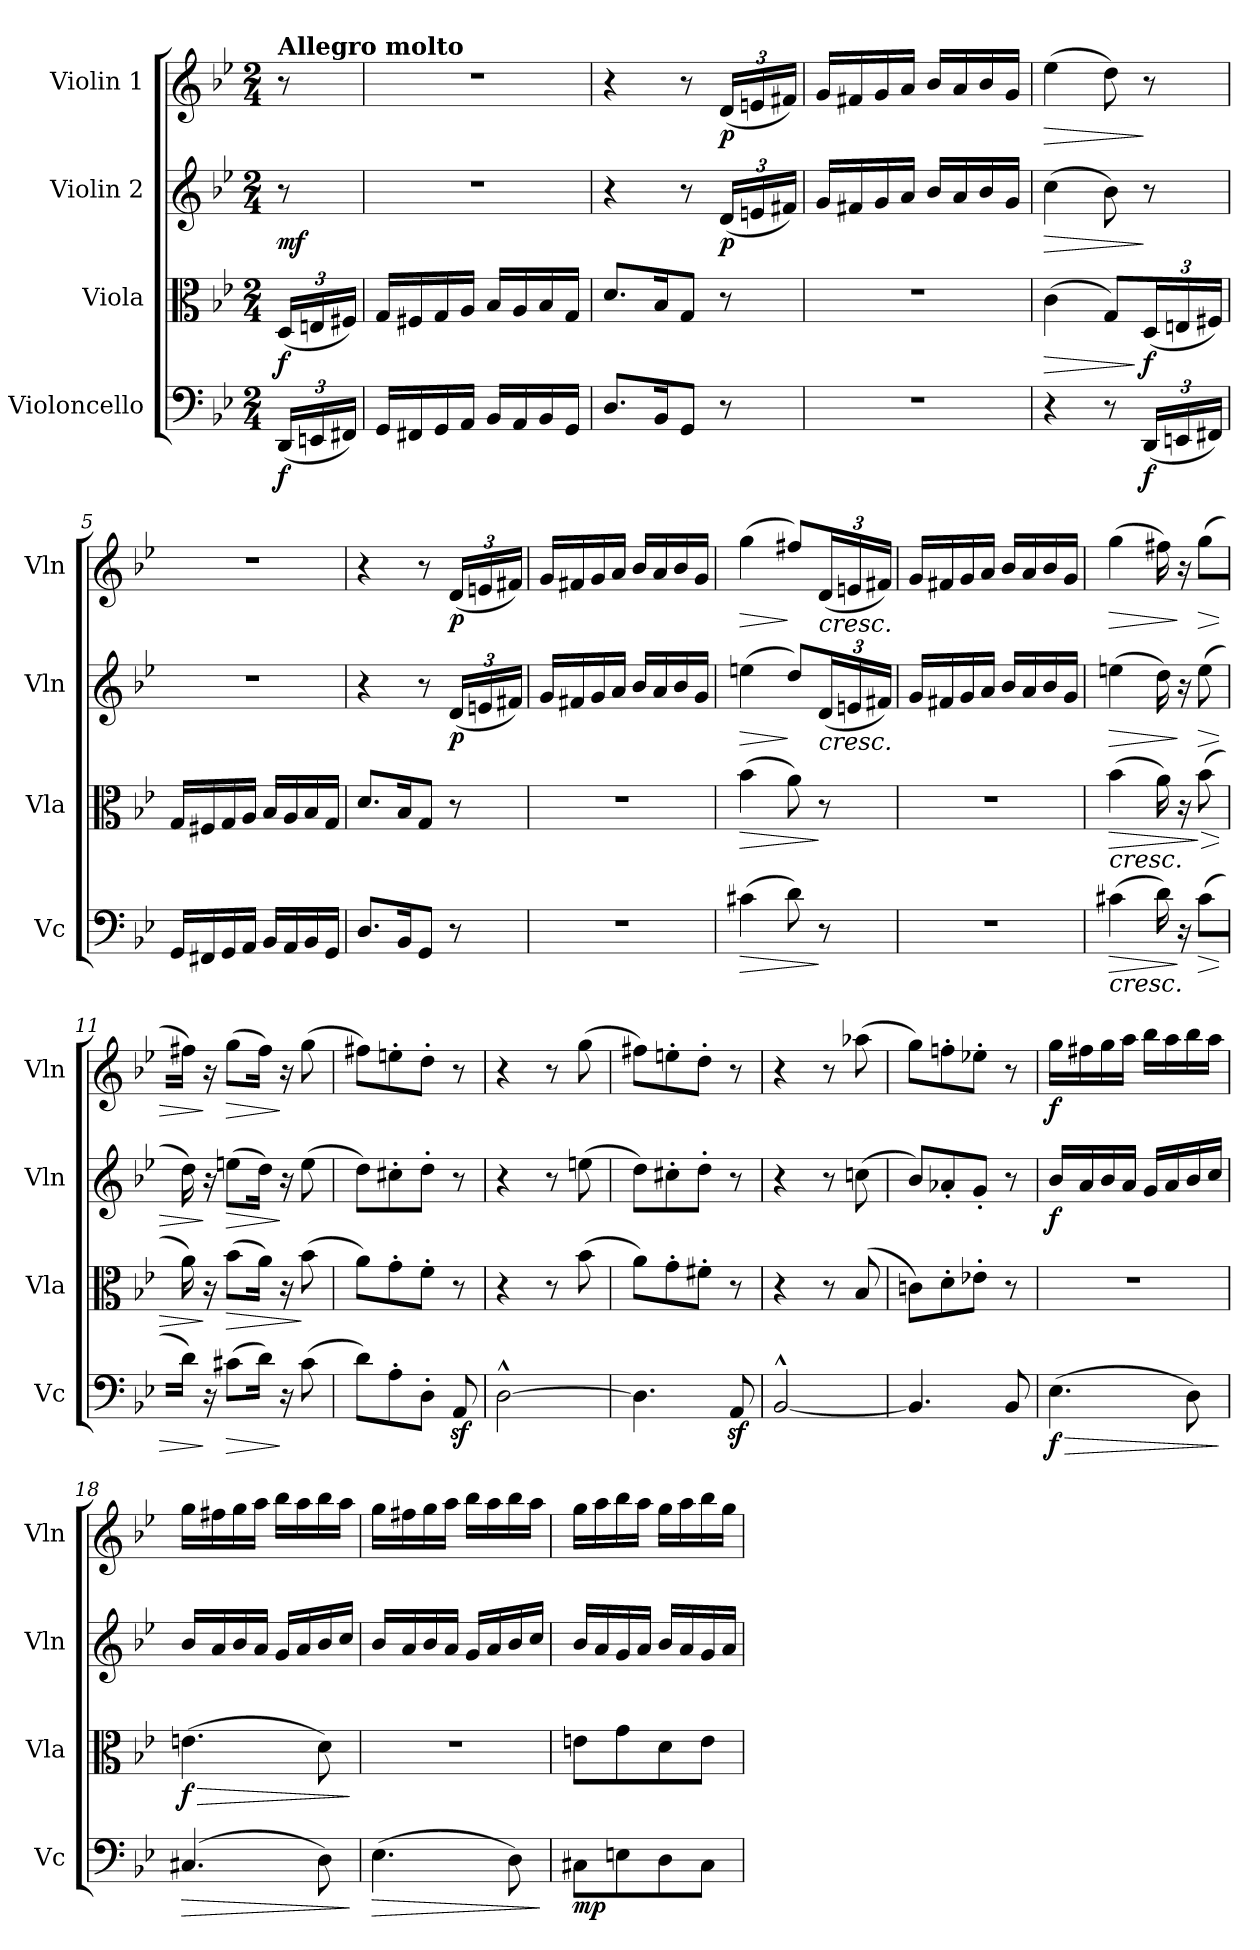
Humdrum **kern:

**kern	**dynam	**kern	**dynam	**kern	**dynam	**kern	**dynam
*part4	*part4	*part3	*part3	*part2	*part2	*part1	*part1
*staff4	*staff4	*staff3	*staff3	*staff2	*staff2	*staff1	*staff1
*I"Violoncello	*	*I"Viola	*	*I"Violin 2	*	*I"Violin 1	*
*I'Vc	*	*I'Vla	*	*I'Vln	*	*I'Vln	*
*clefF4	*	*clefC3	*	*clefG2	*	*clefG2	*
*k[b-e-]	*	*k[b-e-]	*	*k[b-e-]	*	*k[b-e-]	*
*M2/4	*	*M2/4	*	*M2/4	*	*M2/4	*
*Xbrackettup	*	*Xbrackettup	*	*	*	*	*
=	=	=	=	=	=	=	=
!	!	!	!	!	!	!LO:TX:a:B:t=Allegro molto	!
!	!LO:DY:b	!	!LO:DY:b	!	!LO:DY:b	!	!
(<24DD/LL	f	(<24D/LL	f	8r	mf	8r	.
24EEn/	.	24En/	.	.	.	.	.
24FF#X/JJ)	.	24F#X/JJ)	.	.	.	.	.
=1	=1	=1	=1	=1	=1	=1	=1
16GG/LL	.	16G/LL	.	2r	.	2r	.
16FF#X/	.	16F#X/	.	.	.	.	.
16GG/	.	16G/	.	.	.	.	.
16AA/JJ	.	16A/JJ	.	.	.	.	.
16BB-/LL	.	16B-/LL	.	.	.	.	.
16AA/	.	16A/	.	.	.	.	.
16BB-/	.	16B-/	.	.	.	.	.
16GG/JJ	.	16G/JJ	.	.	.	.	.
=2	=2	=2	=2	=2	=2	=2	=2
8.D/L	.	8.d/L	.	4r	.	4r	.
16BB-/K	.	16B-/K	.	.	.	.	.
8GG/J	.	8G/J	.	8r	.	8r	.
*	*	*	*	*Xbrackettup	*	*Xbrackettup	*
!	!	!	!	!	!LO:DY:b	!	!LO:DY:b
8r	.	8r	.	(<24d/LL	p	(<24d/LL	p
.	.	.	.	24en/	.	24en/	.
.	.	.	.	24f#X/JJ)	.	24f#X/JJ)	.
=3	=3	=3	=3	=3	=3	=3	=3
2r	.	2r	.	16g/LL	.	16g/LL	.
.	.	.	.	16f#X/	.	16f#X/	.
.	.	.	.	16g/	.	16g/	.
.	.	.	.	16a/JJ	.	16a/JJ	.
.	.	.	.	16b-/LL	.	16b-/LL	.
.	.	.	.	16a/	.	16a/	.
.	.	.	.	16b-/	.	16b-/	.
.	.	.	.	16g/JJ	.	16g/JJ	.
=4	=4	=4	=4	=4	=4	=4	=4
!	!	!	!LO:HP:b	!	!LO:HP:b	!	!LO:HP:b
4r	.	(>4c\	>	(>4cc\	>	(>4ee-\	>
8r	.	8G/L)	.	8b-\)	.	8dd\)	.
!	!LO:DY:b	!	!LO:DY:n=1:b	!	!	!	!
(<24DD/LL	f	(<24D/L	] f	8r	]	8r	]
24EEn/	.	24En/	.	.	.	.	.
24FF#X/JJ)	.	24F#X/JJ)	.	.	.	.	.
=5	=5	=5	=5	=5	=5	=5	=5
16GG/LL	.	16G/LL	.	2r	.	2r	.
16FF#X/	.	16F#X/	.	.	.	.	.
16GG/	.	16G/	.	.	.	.	.
16AA/JJ	.	16A/JJ	.	.	.	.	.
16BB-/LL	.	16B-/LL	.	.	.	.	.
16AA/	.	16A/	.	.	.	.	.
16BB-/	.	16B-/	.	.	.	.	.
16GG/JJ	.	16G/JJ	.	.	.	.	.
=6	=6	=6	=6	=6	=6	=6	=6
8.D/L	.	8.d/L	.	4r	.	4r	.
16BB-/K	.	16B-/K	.	.	.	.	.
8GG/J	.	8G/J	.	8r	.	8r	.
!	!	!	!	!	!LO:DY:b	!	!LO:DY:b
8r	.	8r	.	(<24d/LL	p	(<24d/LL	p
.	.	.	.	24en/	.	24en/	.
.	.	.	.	24f#X/JJ)	.	24f#X/JJ)	.
=7	=7	=7	=7	=7	=7	=7	=7
2r	.	2r	.	16g/LL	.	16g/LL	.
.	.	.	.	16f#X/	.	16f#X/	.
.	.	.	.	16g/	.	16g/	.
.	.	.	.	16a/JJ	.	16a/JJ	.
.	.	.	.	16b-/LL	.	16b-/LL	.
.	.	.	.	16a/	.	16a/	.
.	.	.	.	16b-/	.	16b-/	.
.	.	.	.	16g/JJ	.	16g/JJ	.
=8	=8	=8	=8	=8	=8	=8	=8
!	!LO:HP:b	!	!LO:HP:b	!	!LO:HP:b	!	!LO:HP:b
(>4c#X\	>	(>4b-\	>	(>4een\	>	(>4gg\	>
8d\)	.	8a\)	.	8dd/L)	]	8ff#X/L)	]
!	!	!	!	!	!	!LO:TX:b:i:t=cresc.	!
!	!	!	!	!LO:TX:b:i:t=cresc.	!	!	!
8r	]	8r	]	(<24d/L	.	(<24d/L	.
.	.	.	.	24en/	.	24en/	.
.	.	.	.	24f#X/JJ)	.	24f#X/JJ)	.
!!LO:LB:g=z
=9	=9	=9	=9	=9	=9	=9	=9
2r	.	2r	.	16g/LL	.	16g/LL	.
.	.	.	.	16f#X/	.	16f#X/	.
.	.	.	.	16g/	.	16g/	.
.	.	.	.	16a/JJ	.	16a/JJ	.
.	.	.	.	16b-/LL	.	16b-/LL	.
.	.	.	.	16a/	.	16a/	.
.	.	.	.	16b-/	.	16b-/	.
.	.	.	.	16g/JJ	.	16g/JJ	.
=10	=10	=10	=10	=10	=10	=10	=10
!	!	!LO:TX:b:i:t=cresc.	!	!	!	!	!
!LO:TX:b:i:t=cresc.	!	!	!	!	!	!	!
!	!LO:HP:b	!	!LO:HP:b	!	!LO:HP:b	!	!LO:HP:b
(>4c#X\	>	(>4b-\	>	(>4een\	>	(>4gg\	>
16d\)	.	16a\)	.	16dd\)	.	16ff#X\)	.
16r	]	16r	.	16r	]	16r	]
!	!LO:HP:b	!	!LO:HP:n=1:b	!	!LO:HP:b	!	!LO:HP:b
(>8c#\L	>	(>8b-\	] >	(>8ee\	>	(>8gg\L	>
=11	=11	=11	=11	=11	=11	=11	=11
16d\Jk)	.	16a\)	.	16dd\)	.	16ff#X\Jk)	.
16r	]	16r	]	16r	]	16r	]
!	!LO:HP:b	!	!LO:HP:b	!	!LO:HP:b	!	!LO:HP:b
(>8c#X\L	>	(>8b-\L	>	(>8een\L	>	(>8gg\L	>
16d\Jk)	.	16a\Jk)	.	16dd\Jk)	.	16ff#\Jk)	.
16r	]	16r	.	16r	]	16r	]
(>8c#\	.	(>8b-\	]	(>8ee\	.	(>8gg\	.
=12	=12	=12	=12	=12	=12	=12	=12
8d\L)	.	8a\L)	.	8dd\L)	.	8ff#X\L)	.
8A'\	.	8g'\	.	8cc#X'\	.	8een'\	.
8D'\J	.	8f'\J	.	8dd'\J	.	8dd'\J	.
8AAz</	.	8r	.	8r	.	8r	.
=13	=13	=13	=13	=13	=13	=13	=13
[2D^^\	.	4r	.	4r	.	4r	.
.	.	8r	.	8r	.	8r	.
.	.	(>8b-\	.	(>8een\	.	(>8gg\	.
=14	=14	=14	=14	=14	=14	=14	=14
4.D\]	.	8a\L)	.	8dd\L)	.	8ff#X\L)	.
.	.	8g'\	.	8cc#X'\	.	8een'\	.
.	.	8f#X'\J	.	8dd'\J	.	8dd'\J	.
8AAz</	.	8r	.	8r	.	8r	.
=15	=15	=15	=15	=15	=15	=15	=15
[2BB-^^/	.	4r	.	4r	.	4r	.
.	.	8r	.	8r	.	8r	.
.	.	(<8B-/	.	(>8ccn\	.	(>8aa-X\	.
=16	=16	=16	=16	=16	=16	=16	=16
4.BB-/]	.	8cn\L)	.	8b-/L)	.	8gg\L)	.
.	.	8d'\	.	8a-X'/	.	8ffn'\	.
.	.	8e-X'\J	.	8g'/J	.	8ee-X'\J	.
8BB-/	.	8r	.	8r	.	8r	.
=17	=17	=17	=17	=17	=17	=17	=17
!	!LO:HP:b	!	!	!	!	!	!
!	!LO:DY:n=1:b	!	!	!	!LO:DY:b	!	!LO:DY:b
(>4.E-\	> f	2r	.	16b-/LL	f	16gg\LL	f
.	.	.	.	16a/	.	16ff#X\	.
.	.	.	.	16b-/	.	16gg\	.
.	.	.	.	16a/JJ	.	16aa\JJ	.
.	.	.	.	16g/LL	.	16bb-\LL	.
.	.	.	.	16a/	.	16aa\	.
8D\)	.	.	.	16b-/	.	16bb-\	.
.	.	.	.	16cc/JJ	.	16aa\JJ	.
.	]	.	.	.	.	.	.
=18	=18	=18	=18	=18	=18	=18	=18
!	!LO:HP:b	!	!LO:HP:b	!	!	!	!
!	!	!	!LO:DY:n=1:b	!	!	!	!
(>4.C#X/	>	(>4.en\	> f	16b-/LL	.	16gg\LL	.
.	.	.	.	16a/	.	16ff#X\	.
.	.	.	.	16b-/	.	16gg\	.
.	.	.	.	16a/JJ	.	16aa\JJ	.
.	.	.	.	16g/LL	.	16bb-\LL	.
.	.	.	.	16a/	.	16aa\	.
8D\)	.	8d\)	.	16b-/	.	16bb-\	.
.	.	.	.	16cc/JJ	.	16aa\JJ	.
.	]	.	]	.	.	.	.
=19	=19	=19	=19	=19	=19	=19	=19
!	!LO:HP:b	!	!	!	!	!	!
(>4.E-\	>	2r	.	16b-/LL	.	16gg\LL	.
.	.	.	.	16a/	.	16ff#X\	.
.	.	.	.	16b-/	.	16gg\	.
.	.	.	.	16a/JJ	.	16aa\JJ	.
.	.	.	.	16g/LL	.	16bb-\LL	.
.	.	.	.	16a/	.	16aa\	.
8D\)	.	.	.	16b-/	.	16bb-\	.
.	.	.	.	16cc/JJ	.	16aa\JJ	.
.	]	.	.	.	.	.	.
!!LO:LB:g=z
=20	=20	=20	=20	=20	=20	=20	=20
!	!LO:DY:b	!	!	!	!	!	!
8C#X\L	mp	8en\L	.	16b-/LL	.	16gg\LL	.
.	.	.	.	16a/	.	16aa\	.
8En\	.	8g\	.	16g/	.	16bb-\	.
.	.	.	.	16a/JJ	.	16aa\JJ	.
8D\	.	8d\	.	16b-/LL	.	16gg\LL	.
.	.	.	.	16a/	.	16aa\	.
8C#\J	.	8e\J	.	16g/	.	16bb-\	.
.	.	.	.	16a/JJ	.	16gg\JJ	.
=	=	=	=	=	=	=	=
*-	*-	*-	*-	*-	*-	*-	*-
